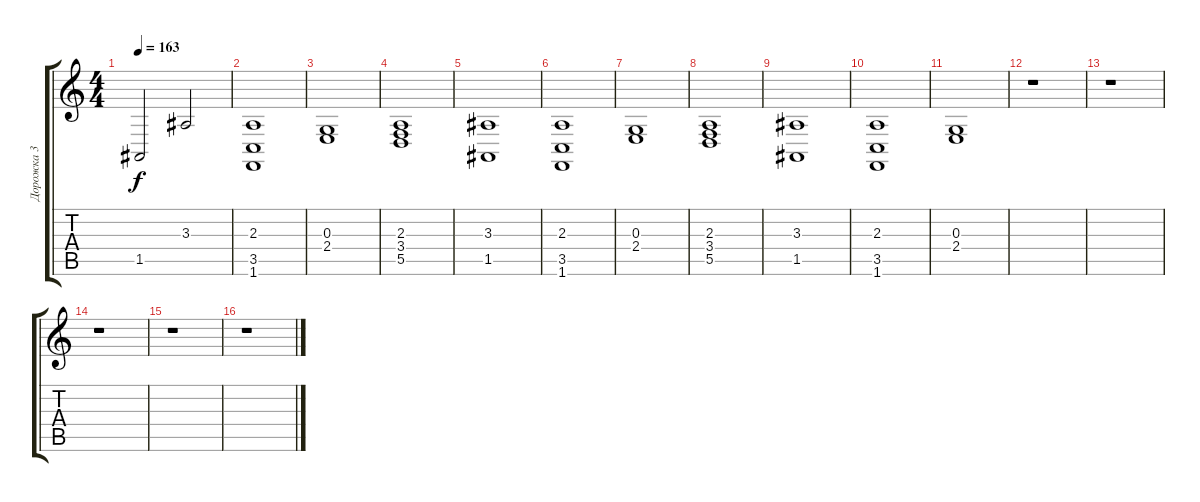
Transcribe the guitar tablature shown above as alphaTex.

\track ("Дорожка 3" "Дорожка 3") {instrument stringensemble1}
\staff {score tabs}
\tuning (E4 B3 G3 D3 A2 E2) {hide}
\ts (4 4)
\tempo 163
\clef g2
\ks c
1.5.2{dy f} 3.3.2 |
(2.3 3.5 1.6).1 |
(0.3 2.4).1 |
(2.3 3.4 5.5).1 |
(3.3 1.5).1 |
(2.3 3.5 1.6).1 |
(0.3 2.4).1 |
(2.3 3.4 5.5).1 |
(3.3 1.5).1 |
(2.3 3.5 1.6).1 |
(0.3 2.4).1 |
r.1 |
r.1 |
r.1 |
r.1 |
r.1
